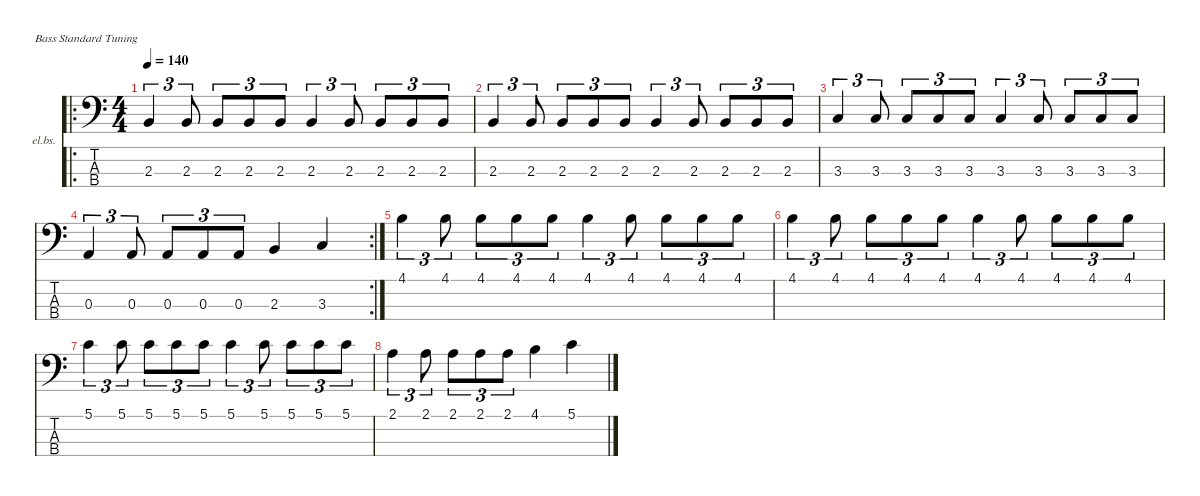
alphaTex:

\defaultSystemsLayout 4
\hideDynamics
\bracketExtendMode nobrackets
\firstSystemTrackNameOrientation horizontal
\otherSystemsTrackNameOrientation horizontal
\track ("Electric Bass" "el.bs.") {instrument electricbassfinger}
\staff {score tabs}
\tuning (G2 D2 A1 E1)
\ro
\ts (4 4)
\tempo 140
\clef f4
\ks c
2.3.4{tu (3 2) dy mf instrument electricbassfinger} 2.3.8{tu (3 2)} 2.3.8{tu (3 2)} 2.3.8{tu (3 2)} 2.3.8{tu (3 2)} 2.3.4{tu (3 2)} 2.3.8{tu (3 2)} 2.3.8{tu (3 2)} 2.3.8{tu (3 2)} 2.3.8{tu (3 2)} |
2.3.4{tu (3 2)} 2.3.8{tu (3 2)} 2.3.8{tu (3 2)} 2.3.8{tu (3 2)} 2.3.8{tu (3 2)} 2.3.4{tu (3 2)} 2.3.8{tu (3 2)} 2.3.8{tu (3 2)} 2.3.8{tu (3 2)} 2.3.8{tu (3 2)} |
3.3.4{tu (3 2)} 3.3.8{tu (3 2)} 3.3.8{tu (3 2)} 3.3.8{tu (3 2)} 3.3.8{tu (3 2)} 3.3.4{tu (3 2)} 3.3.8{tu (3 2)} 3.3.8{tu (3 2)} 3.3.8{tu (3 2)} 3.3.8{tu (3 2)} |
\rc 2
0.3.4{tu (3 2)} 0.3.8{tu (3 2)} 0.3.8{tu (3 2)} 0.3.8{tu (3 2)} 0.3.8{tu (3 2)} 2.3.4 3.3.4 |
4.1.4{tu (3 2)} 4.1.8{tu (3 2)} 4.1.8{tu (3 2)} 4.1.8{tu (3 2)} 4.1.8{tu (3 2)} 4.1.4{tu (3 2)} 4.1.8{tu (3 2)} 4.1.8{tu (3 2)} 4.1.8{tu (3 2)} 4.1.8{tu (3 2)} |
4.1.4{tu (3 2)} 4.1.8{tu (3 2)} 4.1.8{tu (3 2)} 4.1.8{tu (3 2)} 4.1.8{tu (3 2)} 4.1.4{tu (3 2)} 4.1.8{tu (3 2)} 4.1.8{tu (3 2)} 4.1.8{tu (3 2)} 4.1.8{tu (3 2)} |
5.1.4{tu (3 2)} 5.1.8{tu (3 2)} 5.1.8{tu (3 2)} 5.1.8{tu (3 2)} 5.1.8{tu (3 2)} 5.1.4{tu (3 2)} 5.1.8{tu (3 2)} 5.1.8{tu (3 2)} 5.1.8{tu (3 2)} 5.1.8{tu (3 2)} |
2.1.4{tu (3 2)} 2.1.8{tu (3 2)} 2.1.8{tu (3 2)} 2.1.8{tu (3 2)} 2.1.8{tu (3 2)} 4.1.4 5.1.4
